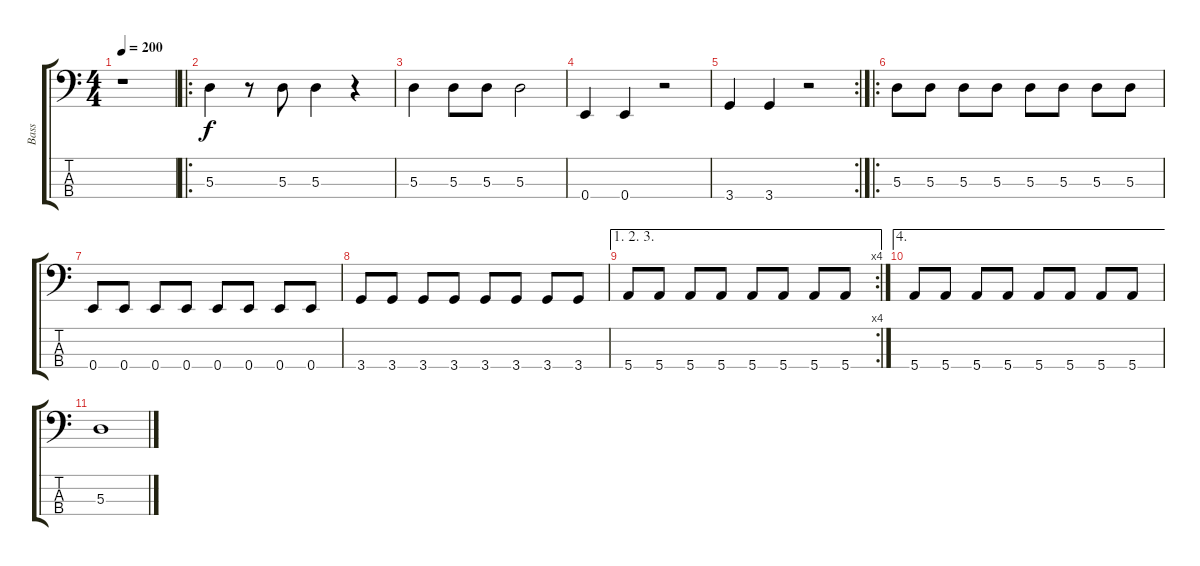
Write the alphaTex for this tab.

\track ("Bass " "Bass ") {instrument electricbassfinger}
\staff {score tabs}
\tuning (G2 D2 A1 E1) {hide}
\ts (4 4)
\tempo 200
\clef f4
\ks c
r.1{dy f} |
\ro
5.3.4 r.8 5.3.8 5.3.4 r.4 |
5.3.4 5.3.8 5.3.8 5.3.2 |
0.4.4 0.4.4 r.2 |
\rc 2
3.4.4 3.4.4 r.2 |
\ro
5.3.8 5.3.8 5.3.8 5.3.8 5.3.8 5.3.8 5.3.8 5.3.8 |
0.4.8 0.4.8 0.4.8 0.4.8 0.4.8 0.4.8 0.4.8 0.4.8 |
3.4.8 3.4.8 3.4.8 3.4.8 3.4.8 3.4.8 3.4.8 3.4.8 |
\ae (1 2 3)
\rc 4
5.4.8 5.4.8 5.4.8 5.4.8 5.4.8 5.4.8 5.4.8 5.4.8 |
\ae 4
5.4.8 5.4.8 5.4.8 5.4.8 5.4.8 5.4.8 5.4.8 5.4.8 |
5.3.1
